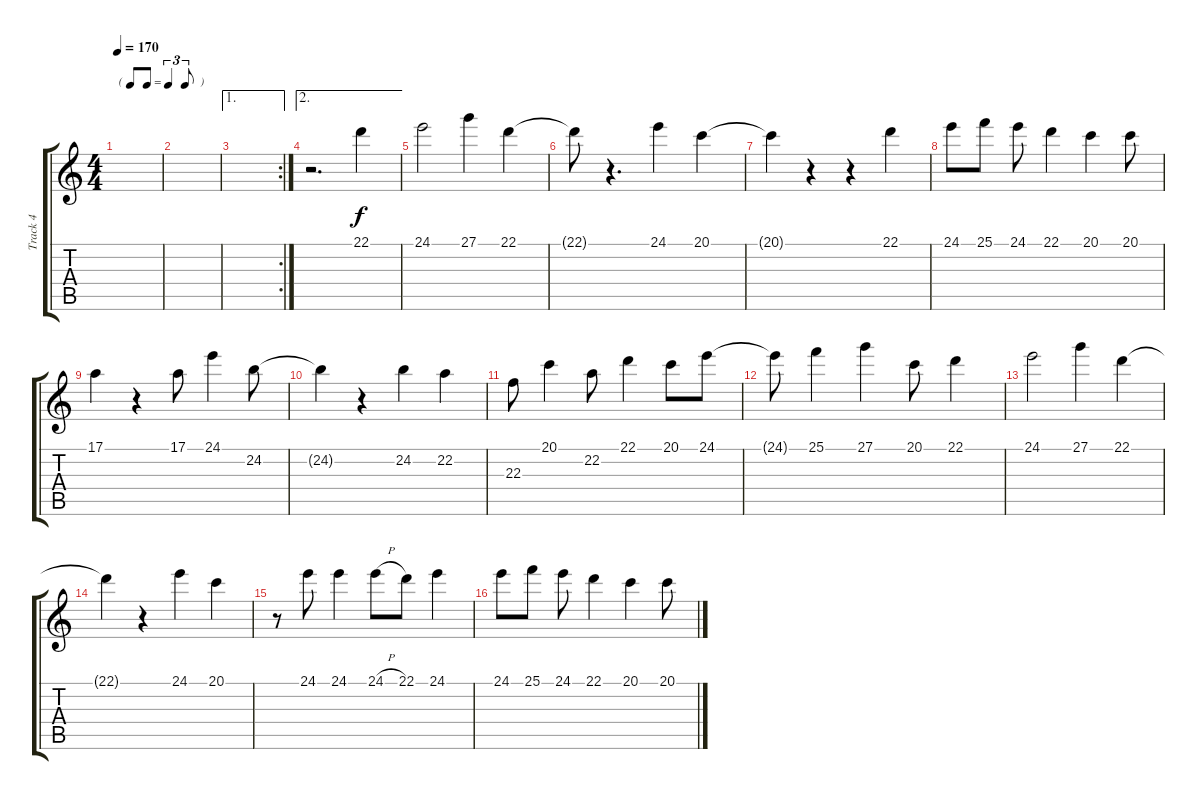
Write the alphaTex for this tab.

\track ("Track 4" "Track 4") {instrument clarinet}
\staff {score tabs}
\tuning (E4 B3 G3 D3 A2 E2) {hide}
\ts (4 4)
\tf triplet8th
\tempo 170
\clef g2
\ks c
|
|
\ae 1
\rc 2
|
\ae 2
r.2{d} 22.1.4 |
24.1.2 27.1.4 22.1.4 |
22.1{t}.8 r.4{d} 24.1.4 20.1.4 |
20.1{t}.4 r.4 r.4 22.1.4 |
24.1.8 25.1.8 24.1.8 22.1.4 20.1.4 20.1.8 |
17.1.4 r.4 17.1.8 24.1.4 24.2.8 |
24.2{t}.4 r.4 24.2.4 22.2.4 |
22.3.8 20.1.4 22.2.8 22.1.4 20.1.8 24.1.8 |
24.1{t}.8 25.1.4 27.1.4 20.1.8 22.1.4 |
24.1.2 27.1.4 22.1.4 |
22.1{t}.4 r.4 24.1.4 20.1.4 |
r.8 24.1.8 24.1.4 24.1{h}.8 22.1.8 24.1.4 |
24.1.8 25.1.8 24.1.8 22.1.4 20.1.4 20.1.8
